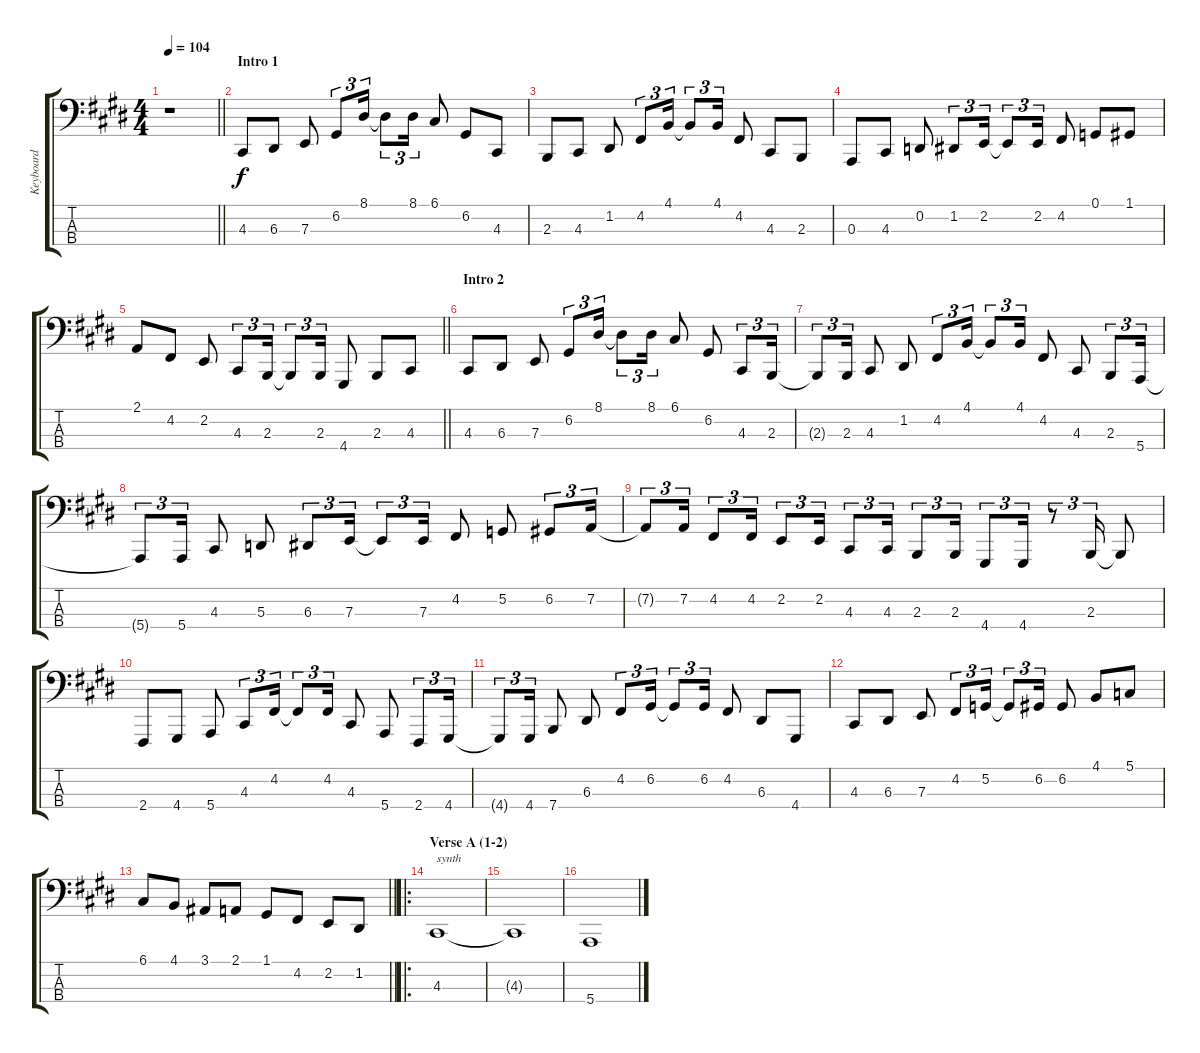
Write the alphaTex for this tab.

\track ("Keyboard" "Keyboard") {instrument drawbarorgan}
\staff {score tabs}
\tuning (G2 D2 A1 E1) {hide}
\ts (4 4)
\tempo 104
\clef f4
\barLineRight lightlight
\ks c#minor
r.1{dy f instrument drawbarorgan} |
\section ("" "Intro 1")
4.3.8 6.3.8 7.3.8 6.2.8{tu (3 2)} 8.1.16{tu (3 2)} 8.1{t}.8{tu (3 2)} 8.1.16{tu (3 2)} 6.1.8 6.2.8 4.3.8 |
2.3.8 4.3.8 1.2.8 4.2.8{tu (3 2)} 4.1.16{tu (3 2)} 4.1{t}.8{tu (3 2)} 4.1.16{tu (3 2)} 4.2.8 4.3.8 2.3.8 |
0.3.8 4.3.8 0.2.8 1.2.8{tu (3 2)} 2.2.16{tu (3 2)} 2.2{t}.8{tu (3 2)} 2.2.16{tu (3 2)} 4.2.8 0.1.8 1.1.8 |
\barLineRight lightlight
2.1.8 4.2.8 2.2.8 4.3.8{tu (3 2)} 2.3.16{tu (3 2)} 2.3{t}.8{tu (3 2)} 2.3.16{tu (3 2)} 4.4.8 2.3.8 4.3.8 |
\section ("" "Intro 2")
4.3.8 6.3.8 7.3.8 6.2.8{tu (3 2)} 8.1.16{tu (3 2)} 8.1{t}.8{tu (3 2)} 8.1.16{tu (3 2)} 6.1.8 6.2.8 4.3.8{tu (3 2)} 2.3.16{tu (3 2)} |
2.3{t}.8{tu (3 2)} 2.3.16{tu (3 2)} 4.3.8 1.2.8 4.2.8{tu (3 2)} 4.1.16{tu (3 2)} 4.1{t}.8{tu (3 2)} 4.1.16{tu (3 2)} 4.2.8 4.3.8 2.3.8{tu (3 2)} 5.4.16{tu (3 2)} |
5.4{t}.8{tu (3 2)} 5.4.16{tu (3 2)} 4.3.8 5.3.8 6.3.8{tu (3 2)} 7.3.16{tu (3 2)} 7.3{t}.8{tu (3 2)} 7.3.16{tu (3 2)} 4.2.8 5.2.8 6.2.8{tu (3 2)} 7.2.16{tu (3 2)} |
7.2{t}.8{tu (3 2)} 7.2.16{tu (3 2)} 4.2.8{tu (3 2)} 4.2.16{tu (3 2)} 2.2.8{tu (3 2)} 2.2.16{tu (3 2)} 4.3.8{tu (3 2)} 4.3.16{tu (3 2)} 2.3.8{tu (3 2)} 2.3.16{tu (3 2)} 4.4.8{tu (3 2)} 4.4.16{tu (3 2)} r.8{tu (3 2)} 2.3.16{tu (3 2)} 2.3{t}.8 |
2.4.8 4.4.8 5.4.8 4.3.8{tu (3 2)} 4.2.16{tu (3 2)} 4.2{t}.8{tu (3 2)} 4.2.16{tu (3 2)} 4.3.8 5.4.8 2.4.8{tu (3 2)} 4.4.16{tu (3 2)} |
4.4{t}.8{tu (3 2)} 4.4.16{tu (3 2)} 7.4.8 6.3.8 4.2.8{tu (3 2)} 6.2.16{tu (3 2)} 6.2{t}.8{tu (3 2)} 6.2.16{tu (3 2)} 4.2.8 6.3.8 4.4.8 |
4.3.8 6.3.8 7.3.8 4.2.8{tu (3 2)} 5.2.16{tu (3 2)} 5.2{t}.8{tu (3 2)} 6.2.16{tu (3 2)} 6.2.8 4.1.8 5.1.8 |
\barLineRight lightlight
6.1.8 4.1.8 3.1.8 2.1.8 1.1.8 4.2.8 2.2.8 1.2.8 |
\ro
\section ("" "Verse A (1-2)")
4.3.1{txt "synth" instrument pad3polysynth} |
4.3{t}.1 |
5.4.1
